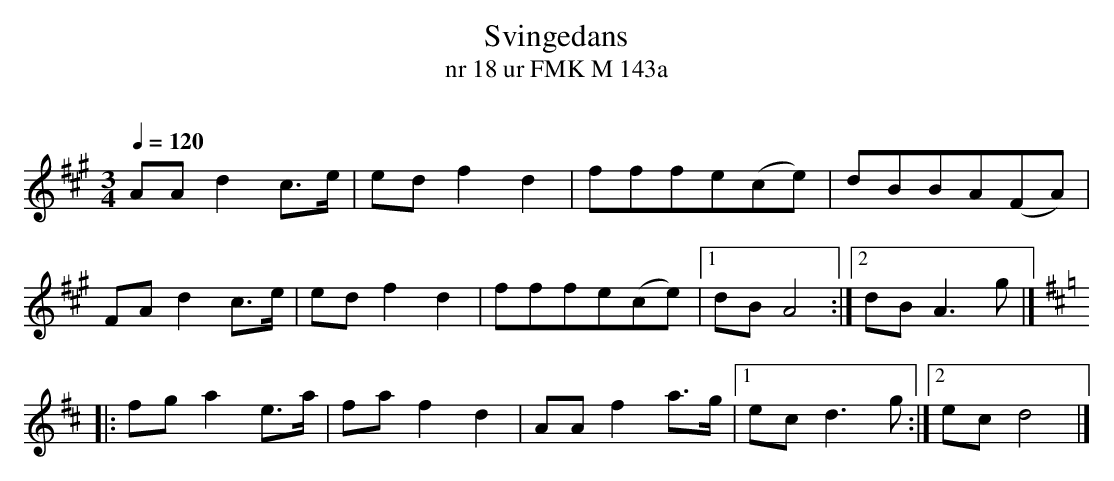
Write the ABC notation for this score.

X:1
T:Svingedans
T:nr 18 ur FMK M 143a
O:
M:3/4
L:1/8
Q:1/4=120
K:A
AA d2 c>e | ed f2 d2 | fffe(ce) | dBBA(FA) |
FA d2 c>e | ed f2 d2 | fffe(ce) |1 dB A4 :|2 dB A3 #g |]
[K:D] |: fg a2 e>a | fa f2 d2 | AA f2 a>g |1 ec d3 g :|2 ec d4 |]
